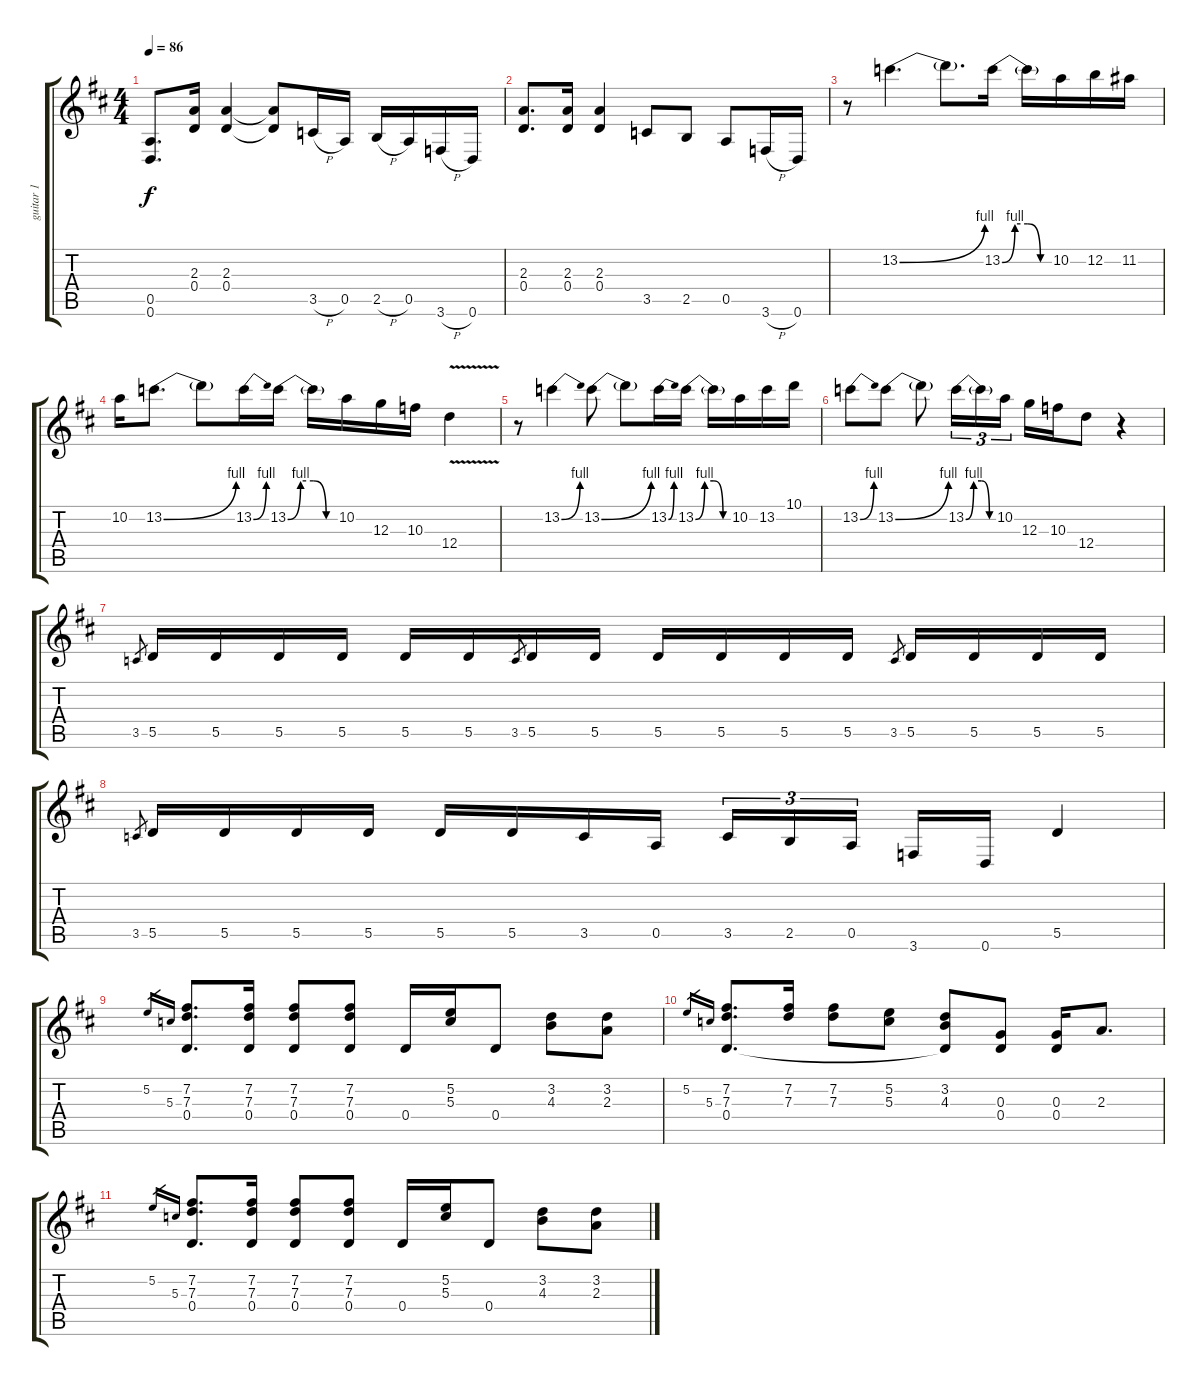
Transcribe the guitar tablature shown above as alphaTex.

\track ("guitar 1" "guitar 1") {instrument overdrivenguitar}
\staff {score tabs}
\tuning (E4 B3 G3 D3 A2 D2) {hide}
\ts (4 4)
\tempo 86
\clef g2
\ks d
(0.5 0.6).8{d dy f} (2.3 0.4).16 (2.3 0.4).4 (2.3{t} 0.4{t}).8 3.5{h}.16 0.5.16 2.5{h}.16 0.5.16 3.6{h}.16 0.6.16 |
(2.3 0.4).8{d} (2.3 0.4).16 (2.3 0.4).4 3.5.8 2.5.8 0.5.8 3.6{h}.16 0.6.16 |
r.8 13.2{be (bend 0 0 60 4)}.4{d} 13.2{t}.8{d} 13.2{be (custom 0 0 15 4 30 4 45 0 60 0)}.16 13.2{t}.16 10.2.16 12.2.16 11.2.16 |
10.2.16 13.2{be (bend 0 0 60 4)}.8{d} 13.2{t}.8 13.2{be (bend 0 0 60 4)}.16 13.2{be (custom 0 0 15 4 30 4 45 0 60 0)}.16 13.2{t}.16 10.2.16 12.3.16 10.3.16 12.4{v}.4 |
r.8 13.2{be (bend 0 0 60 4)}.4 13.2{be (bend 0 0 60 4)}.8 13.2{t}.8 13.2{be (bend 0 0 60 4)}.16 13.2{be (custom 0 0 15 4 30 4 45 0 60 0)}.16 13.2{t}.16 10.2.16 13.2.16 10.1.16 |
13.2{be (bend 0 0 60 4)}.8 13.2{be (bend 0 0 60 4)}.8 13.2{t}.8 13.2{be (custom 0 0 15 4 30 4 45 0 60 0)}.16{tu (3 2)} 13.2{t}.16{tu (3 2)} 10.2.16{tu (3 2)} 12.3.16 10.3.16 12.4.8 r.4 |
3.5.8{gr} 5.5.16 5.5.16 5.5.16 5.5.16 5.5.16 5.5.16 3.5.8{gr} 5.5.16 5.5.16 5.5.16 5.5.16 5.5.16 5.5.16 3.5.8{gr} 5.5.16 5.5.16 5.5.16 5.5.16 |
3.5.8{gr} 5.5.16 5.5.16 5.5.16 5.5.16 5.5.16 5.5.16 3.5.16 0.5.16 3.5.16{tu (3 2)} 2.5.16{tu (3 2)} 0.5.16{tu (3 2) beam splitsecondary} 3.6.16 0.6.16 5.5.4 |
5.2.16{gr} 5.3.16{gr} (7.2 7.3 0.4).8{d} (7.2 7.3 0.4).16 (7.2 7.3 0.4).8 (7.2 7.3 0.4).8 0.4.16 (5.2 5.3).16 0.4.8 (3.2 4.3).8 (3.2 2.3).8 |
5.2.16{gr} 5.3.16{gr} (7.2 7.3 0.4).8{d} (7.2 7.3).16 (7.2 7.3).8 (5.2 5.3).8 (3.2 4.3 0.4{t}).8 (0.3 0.4).8 (0.3 0.4).16 2.3.8{d} |
5.2.16{gr} 5.3.16{gr} (7.2 7.3 0.4).8{d} (7.2 7.3 0.4).16 (7.2 7.3 0.4).8 (7.2 7.3 0.4).8 0.4.16 (5.2 5.3).16 0.4.8 (3.2 4.3).8 (3.2 2.3).8
